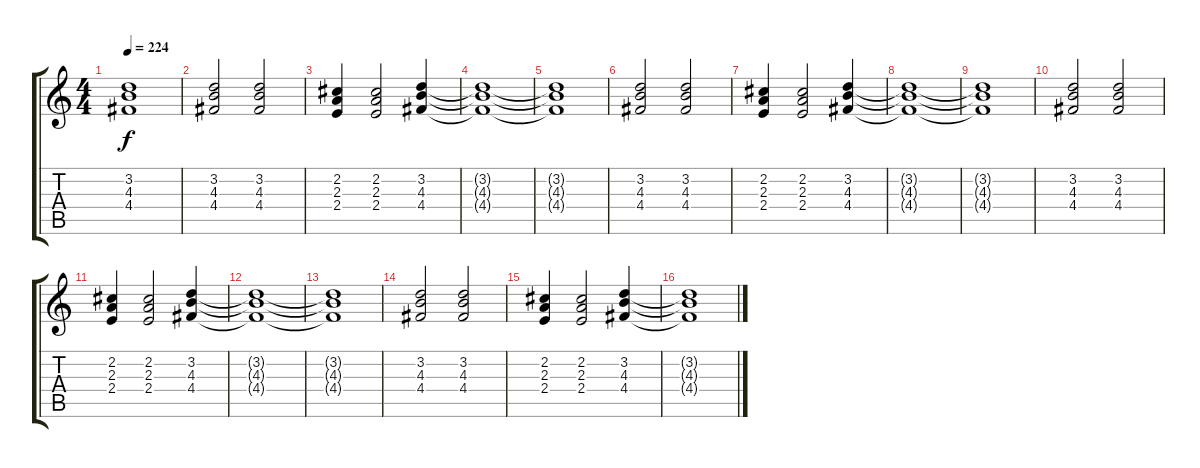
\track "" {instrument electricguitarclean}
\staff {score tabs}
\tuning (E4 B3 G3 D3 A2 E2) {hide}
\ts (4 4)
\tempo 224
\clef g2
\ks c
(3.2{t} 4.3{t} 4.4{t}).1{dy f} |
(3.2 4.3 4.4).2 (3.2 4.3 4.4).2 |
(2.2 2.3 2.4).4 (2.2 2.3 2.4).2 (3.2 4.3 4.4).4 |
(3.2{t} 4.3{t} 4.4{t}).1 |
(3.2{t} 4.3{t} 4.4{t}).1 |
(3.2 4.3 4.4).2 (3.2 4.3 4.4).2 |
(2.2 2.3 2.4).4 (2.2 2.3 2.4).2 (3.2 4.3 4.4).4 |
(3.2{t} 4.3{t} 4.4{t}).1 |
(3.2{t} 4.3{t} 4.4{t}).1 |
(3.2 4.3 4.4).2 (3.2 4.3 4.4).2 |
(2.2 2.3 2.4).4 (2.2 2.3 2.4).2 (3.2 4.3 4.4).4 |
(3.2{t} 4.3{t} 4.4{t}).1 |
(3.2{t} 4.3{t} 4.4{t}).1 |
(3.2 4.3 4.4).2 (3.2 4.3 4.4).2 |
(2.2 2.3 2.4).4 (2.2 2.3 2.4).2 (3.2 4.3 4.4).4 |
(3.2{t} 4.3{t} 4.4{t}).1
